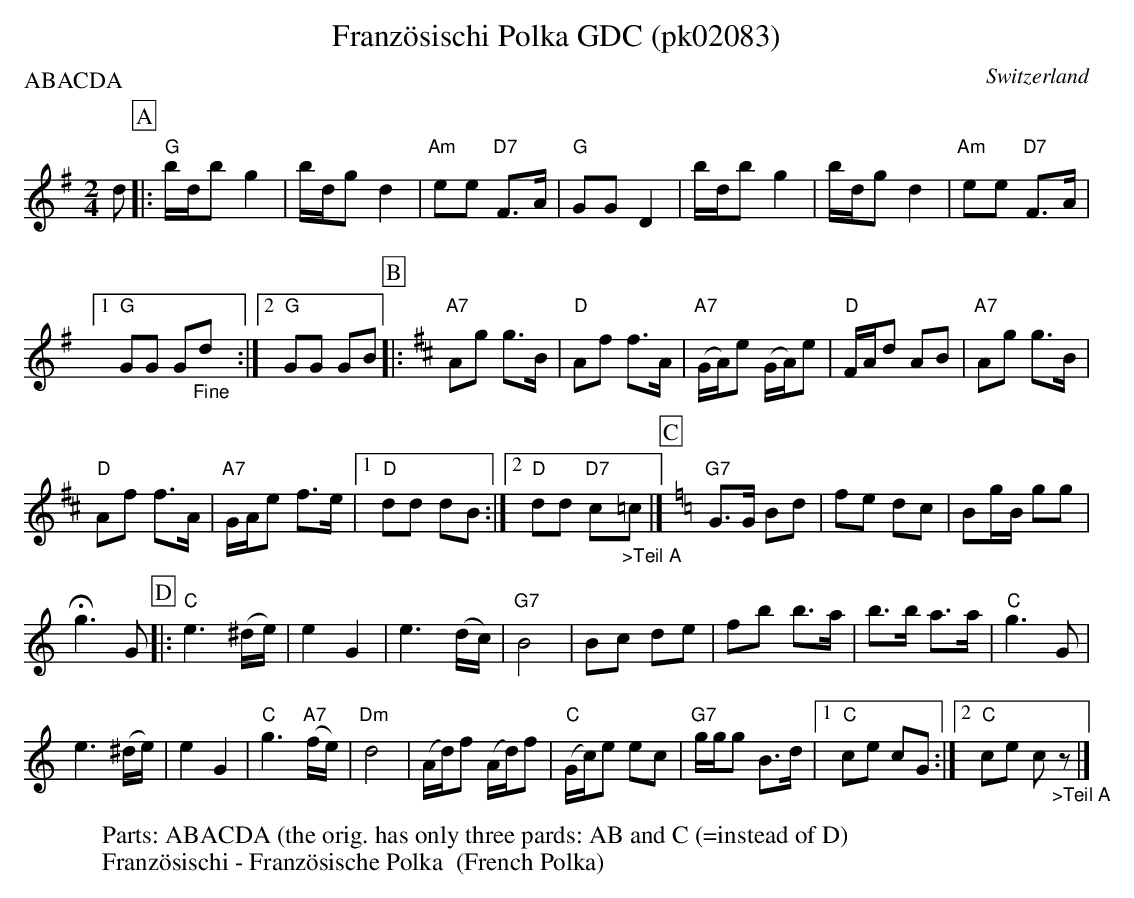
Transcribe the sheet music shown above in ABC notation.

X:1
T:Französischi Polka GDC (pk02083)
O:Switzerland
P:ABACDA
M:2/4
L:1/8
K:G major
d [P:A] |: "G"b/d/b g2 | b/d/gd2 | "Am"ee "D7"F>A | "G"GGD2 | b/d/b g2 | b/d/gd2 | "Am"ee "D7"F>A |1
"G"GG G"_Fine"d :|2 "G"GG GB [P:B] |: [K:D] "A7"Ag g>B | "D"Af f>A | ("A7"G/A/)e (G/A/)e | "D"F/A/d AB | "A7"Ag g>B |
"D"Af f>A | "A7"G/A/e f>e |1 "D"dd dB :|2  "D"dd "D7"c"_>Teil A"=c |] [P:C] [K:C] "G7"G>G Bd | fe dc | Bg/B/ gg |
!fermata!g3G [P:D] |: "C"e3(^d/e/) | e2G2 | e3 (d/c/) | "G7"B4 | Bc de | fb b>a | b>b a>a | "C"g3G |
e3(^d/e/) | e2G2 | "C"g3 ("A7"f/e/) | "Dm"d4 | (A/d/)f (A/d/)f | ("C"G/c/)e ec | "G7"g/g/g B>d |1 "C"ce cG :|2 "C"ce c"_>Teil A"z |]
W:Parts: ABACDA (the orig. has only three pards: AB and C (=instead of D)
W: Französischi - Französische Polka  (French Polka)
